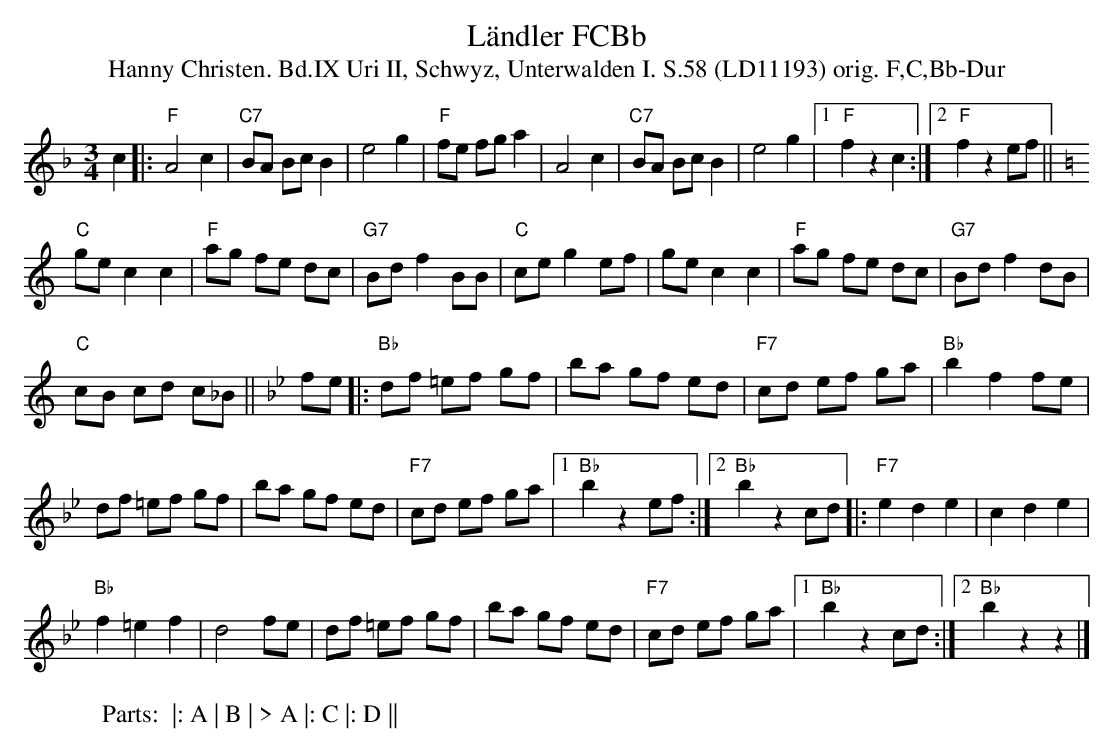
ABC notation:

X:1
T: Ländler FCBb
T:Hanny Christen. Bd.IX Uri II, Schwyz, Unterwalden I. S.58 (LD11193) orig. F,C,Bb-Dur
M:3/4
L:1/8
K:F
c2 |: "F"A4c2 | "C7"BA Bc B2 | e4g2 | "F"fe fg a2 | A4c2 | "C7"BA Bc B2 | e4g2 |1 "F"f2z2c2 :|2 "F"f2z2ef || [K:C]
"C"ge c2c2 | "F"ag fe dc | "G7"Bd f2 BB | "C"ce g2 ef | ge c2c2 | "F"ag fe dc | "G7"Bd f2 dB |
"C"cB cd c_B || [K:Bb] fe |:"Bb"df =ef gf | ba gf ed | "F7"cd ef ga | "Bb"b2f2 fe |
df =ef gf | ba gf ed | "F7"cd ef ga |1 "Bb"b2 z2 ef :|2 "Bb"b2 z2 cd |: "F7"e2d2e2 | c2d2e2 |
"Bb"f2=e2f2 | d4 fe | df =ef gf | ba gf ed | "F7"cd ef ga |1 "Bb"b2 z2 cd :|2 "Bb"b2z2z2 |]
W: Parts:  |: A | B | > A |: C |: D ||
